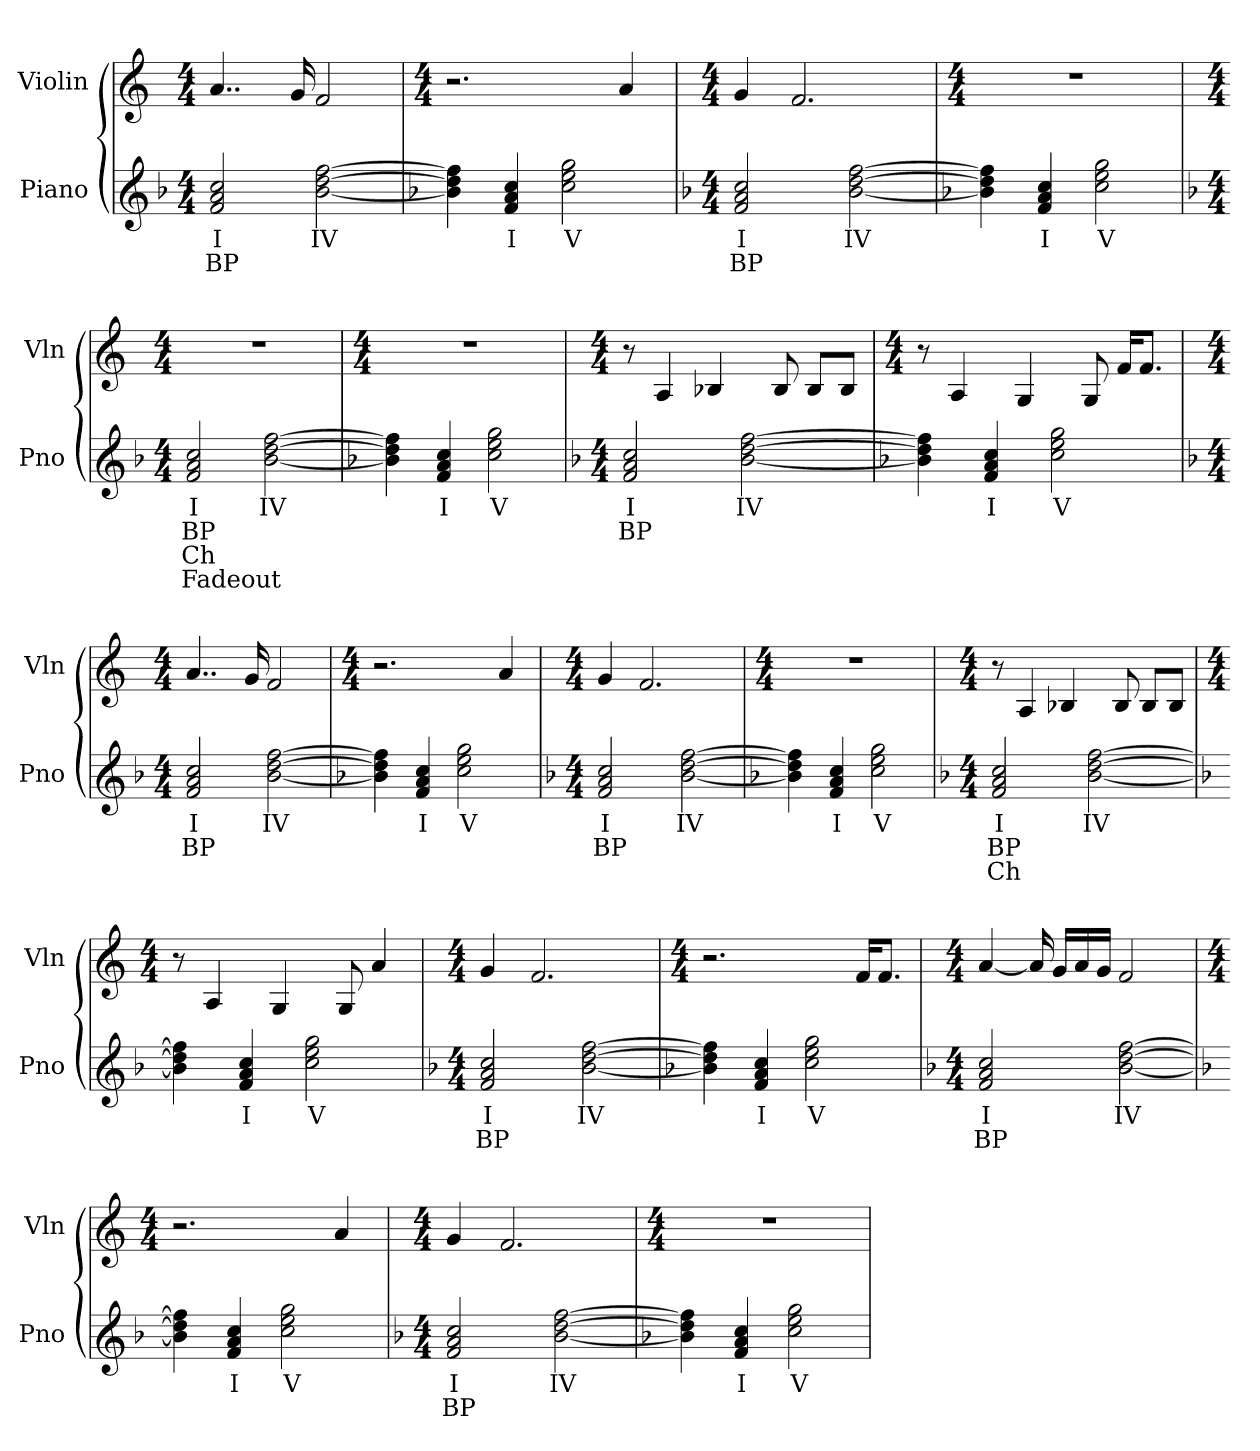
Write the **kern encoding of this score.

**kern	**text	**text	**text	**text	**kern
*part2	*part2	*part2	*part2	*part2	*part1
*staff2	*staff2	*staff2	*staff2	*staff2	*staff1
*I"Piano	*	*	*	*	*I"Violin
*I'Pno	*	*	*	*	*I'Vln
*k[b-]	*	*	*	*	*
*F:	*	*	*	*	*
*M4/4	*	*	*	*	*M4/4
=	=	=	=	=	=
2f 2a 2cc	I	BP	.	.	4..a
.	.	.	.	.	16g
[2b- [2dd [2ff	IV	.	.	.	2f
=	=	=	=	=	=
*k[b-]	*	*	*	*	*
*F:	*	*	*	*	*
*	*	*	*	*	*M4/4
4b-] 4dd] 4ff]	.	.	.	.	2.r
4f 4a 4cc	I	.	.	.	.
2cc 2ee 2gg	V	.	.	.	.
.	.	.	.	.	4a
=	=	=	=	=	=
*k[b-]	*	*	*	*	*
*F:	*	*	*	*	*
*M4/4	*	*	*	*	*M4/4
2f 2a 2cc	I	BP	.	.	4g
.	.	.	.	.	2.f
[2b- [2dd [2ff	IV	.	.	.	.
=	=	=	=	=	=
*k[b-]	*	*	*	*	*
*F:	*	*	*	*	*
*	*	*	*	*	*M4/4
4b-] 4dd] 4ff]	.	.	.	.	1r
4f 4a 4cc	I	.	.	.	.
2cc 2ee 2gg	V	.	.	.	.
=	=	=	=	=	=
*k[b-]	*	*	*	*	*
*F:	*	*	*	*	*
*M4/4	*	*	*	*	*M4/4
2f 2a 2cc	I	BP	Ch	Fadeout	1r
[2b- [2dd [2ff	IV	.	.	.	.
=	=	=	=	=	=
*k[b-]	*	*	*	*	*
*F:	*	*	*	*	*
*	*	*	*	*	*M4/4
4b-] 4dd] 4ff]	.	.	.	.	1r
4f 4a 4cc	I	.	.	.	.
2cc 2ee 2gg	V	.	.	.	.
=	=	=	=	=	=
*k[b-]	*	*	*	*	*
*F:	*	*	*	*	*
*M4/4	*	*	*	*	*M4/4
2f 2a 2cc	I	BP	.	.	8r
.	.	.	.	.	4A
.	.	.	.	.	4B-X
[2b- [2dd [2ff	IV	.	.	.	.
.	.	.	.	.	8B-
.	.	.	.	.	8B-L
.	.	.	.	.	8B-J
=	=	=	=	=	=
*k[b-]	*	*	*	*	*
*F:	*	*	*	*	*
*	*	*	*	*	*M4/4
4b-] 4dd] 4ff]	.	.	.	.	8r
.	.	.	.	.	4A
4f 4a 4cc	I	.	.	.	.
.	.	.	.	.	4G
2cc 2ee 2gg	V	.	.	.	.
.	.	.	.	.	8G
.	.	.	.	.	16fKL
.	.	.	.	.	8.fJ
=	=	=	=	=	=
*k[b-]	*	*	*	*	*
*F:	*	*	*	*	*
*M4/4	*	*	*	*	*M4/4
2f 2a 2cc	I	BP	.	.	4..a
.	.	.	.	.	16g
[2b- [2dd [2ff	IV	.	.	.	2f
=	=	=	=	=	=
*k[b-]	*	*	*	*	*
*F:	*	*	*	*	*
*	*	*	*	*	*M4/4
4b-] 4dd] 4ff]	.	.	.	.	2.r
4f 4a 4cc	I	.	.	.	.
2cc 2ee 2gg	V	.	.	.	.
.	.	.	.	.	4a
=	=	=	=	=	=
*k[b-]	*	*	*	*	*
*F:	*	*	*	*	*
*M4/4	*	*	*	*	*M4/4
2f 2a 2cc	I	BP	.	.	4g
.	.	.	.	.	2.f
[2b- [2dd [2ff	IV	.	.	.	.
=	=	=	=	=	=
*k[b-]	*	*	*	*	*
*F:	*	*	*	*	*
*	*	*	*	*	*M4/4
4b-] 4dd] 4ff]	.	.	.	.	1r
4f 4a 4cc	I	.	.	.	.
2cc 2ee 2gg	V	.	.	.	.
=	=	=	=	=	=
*k[b-]	*	*	*	*	*
*F:	*	*	*	*	*
*M4/4	*	*	*	*	*M4/4
2f 2a 2cc	I	BP	Ch	.	8r
.	.	.	.	.	4A
.	.	.	.	.	4B-X
[2b- [2dd [2ff	IV	.	.	.	.
.	.	.	.	.	8B-
.	.	.	.	.	8B-L
.	.	.	.	.	8B-J
=	=	=	=	=	=
*k[b-]	*	*	*	*	*
*F:	*	*	*	*	*
*	*	*	*	*	*M4/4
4b-] 4dd] 4ff]	.	.	.	.	8r
.	.	.	.	.	4A
4f 4a 4cc	I	.	.	.	.
.	.	.	.	.	4G
2cc 2ee 2gg	V	.	.	.	.
.	.	.	.	.	8G
.	.	.	.	.	4a
=	=	=	=	=	=
*k[b-]	*	*	*	*	*
*F:	*	*	*	*	*
*M4/4	*	*	*	*	*M4/4
2f 2a 2cc	I	BP	.	.	4g
.	.	.	.	.	2.f
[2b- [2dd [2ff	IV	.	.	.	.
=	=	=	=	=	=
*k[b-]	*	*	*	*	*
*F:	*	*	*	*	*
*	*	*	*	*	*M4/4
4b-] 4dd] 4ff]	.	.	.	.	2.r
4f 4a 4cc	I	.	.	.	.
2cc 2ee 2gg	V	.	.	.	.
.	.	.	.	.	16fKL
.	.	.	.	.	8.fJ
=	=	=	=	=	=
*k[b-]	*	*	*	*	*
*F:	*	*	*	*	*
*M4/4	*	*	*	*	*M4/4
2f 2a 2cc	I	BP	.	.	[4a
.	.	.	.	.	16a]
.	.	.	.	.	16gLL
.	.	.	.	.	16a
.	.	.	.	.	16gJJ
[2b- [2dd [2ff	IV	.	.	.	2f
=	=	=	=	=	=
*k[b-]	*	*	*	*	*
*F:	*	*	*	*	*
*	*	*	*	*	*M4/4
4b-] 4dd] 4ff]	.	.	.	.	2.r
4f 4a 4cc	I	.	.	.	.
2cc 2ee 2gg	V	.	.	.	.
.	.	.	.	.	4a
=	=	=	=	=	=
*k[b-]	*	*	*	*	*
*F:	*	*	*	*	*
*M4/4	*	*	*	*	*M4/4
2f 2a 2cc	I	BP	.	.	4g
.	.	.	.	.	2.f
[2b- [2dd [2ff	IV	.	.	.	.
=	=	=	=	=	=
*k[b-]	*	*	*	*	*
*F:	*	*	*	*	*
*	*	*	*	*	*M4/4
4b-] 4dd] 4ff]	.	.	.	.	1r
4f 4a 4cc	I	.	.	.	.
2cc 2ee 2gg	V	.	.	.	.
=	=	=	=	=	=
*-	*-	*-	*-	*-	*-
